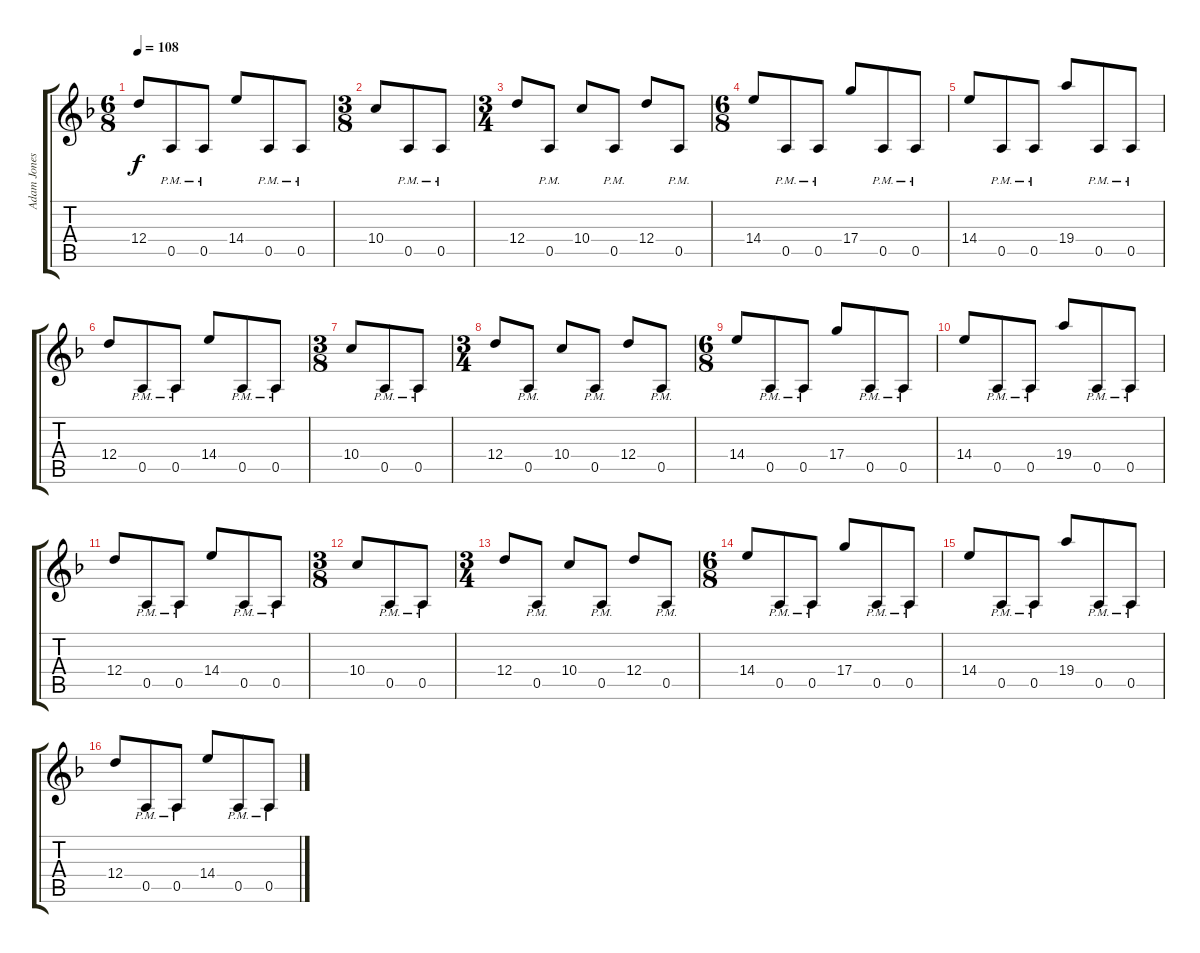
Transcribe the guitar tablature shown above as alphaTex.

\track ("Adam Jones" "Adam Jones") {mute instrument overdrivenguitar}
\staff {score tabs}
\tuning (E4 B3 G3 D3 A2 D2) {hide}
\ts (6 8)
\tempo 108
\clef g2
\ks dminor
12.4.8{dy f} 0.5{pm}.8 0.5{pm}.8 14.4.8 0.5{pm}.8 0.5{pm}.8 |
\ts (3 8)
10.4.8 0.5{pm}.8 0.5{pm}.8 |
\ts (3 4)
12.4.8 0.5{pm}.8 10.4.8 0.5{pm}.8 12.4.8 0.5{pm}.8 |
\ts (6 8)
14.4.8 0.5{pm}.8 0.5{pm}.8 17.4.8 0.5{pm}.8 0.5{pm}.8 |
14.4.8 0.5{pm}.8 0.5{pm}.8 19.4.8 0.5{pm}.8 0.5{pm}.8 |
12.4.8 0.5{pm}.8 0.5{pm}.8 14.4.8 0.5{pm}.8 0.5{pm}.8 |
\ts (3 8)
10.4.8 0.5{pm}.8 0.5{pm}.8 |
\ts (3 4)
12.4.8 0.5{pm}.8 10.4.8 0.5{pm}.8 12.4.8 0.5{pm}.8 |
\ts (6 8)
14.4.8 0.5{pm}.8 0.5{pm}.8 17.4.8 0.5{pm}.8 0.5{pm}.8 |
14.4.8 0.5{pm}.8 0.5{pm}.8 19.4.8 0.5{pm}.8 0.5{pm}.8 |
12.4.8 0.5{pm}.8 0.5{pm}.8 14.4.8 0.5{pm}.8 0.5{pm}.8 |
\ts (3 8)
10.4.8 0.5{pm}.8 0.5{pm}.8 |
\ts (3 4)
12.4.8 0.5{pm}.8 10.4.8 0.5{pm}.8 12.4.8 0.5{pm}.8 |
\ts (6 8)
14.4.8 0.5{pm}.8 0.5{pm}.8 17.4.8 0.5{pm}.8 0.5{pm}.8 |
14.4.8 0.5{pm}.8 0.5{pm}.8 19.4.8 0.5{pm}.8 0.5{pm}.8 |
12.4.8 0.5{pm}.8 0.5{pm}.8 14.4.8 0.5{pm}.8 0.5{pm}.8
